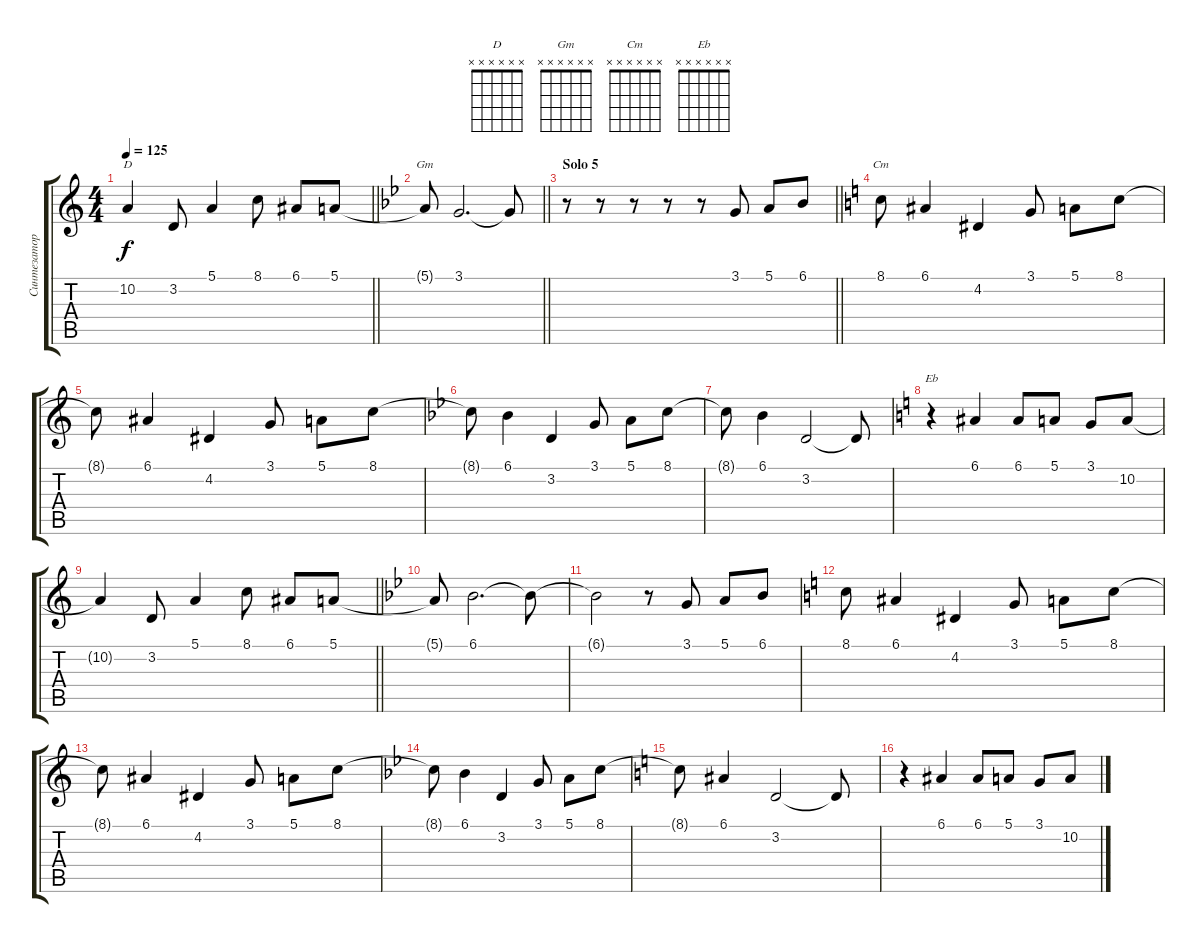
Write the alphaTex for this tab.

\track ("Синтезатор" "Синтезатор") {instrument stringensemble1}
\staff {score tabs}
\tuning (E4 B3 G3 D3 A2 E2) {hide}
\chord ("D" x x x x x x)
\chord ("Gm" x x x x x x)
\chord ("Cm" x x x x x x)
\chord ("Eb" x x x x x x)
\ts (4 4)
\tempo 125
\clef g2
\barLineRight lightlight
\ks c
10.2{t}.4{ch "D" dy f} 3.2.8 5.1.4 8.1.8 6.1.8 5.1.8 |
\barLineRight lightlight
\ks bb
5.1{t}.8{ch "Gm"} 3.1.2{d} 3.1{t}.8 |
\section ("" "Solo 5")
\barLineRight lightlight
r.8 r.8 r.8 r.8 r.8 3.1.8 5.1.8 6.1.8 |
\ks c
8.1.8{ch "Cm"} 6.1.4 4.2.4 3.1.8 5.1.8 8.1.8 |
8.1{t}.8 6.1.4 4.2.4 3.1.8 5.1.8 8.1.8 |
\ks bb
8.1{t}.8 6.1.4 3.2.4 3.1.8 5.1.8 8.1.8 |
8.1{t}.8 6.1.4 3.2.2 3.2{t}.8 |
\ks c
r.4{ch "Eb"} 6.1.4 6.1.8 5.1.8 3.1.8 10.2.8 |
\barLineRight lightlight
10.2{t}.4 3.2.8 5.1.4 8.1.8 6.1.8 5.1.8 |
\ks bb
5.1{t}.8 6.1.2{d} 6.1{t}.8 |
6.1{t}.2 r.8 3.1.8 5.1.8 6.1.8 |
\ks c
8.1.8 6.1.4 4.2.4 3.1.8 5.1.8 8.1.8 |
8.1{t}.8 6.1.4 4.2.4 3.1.8 5.1.8 8.1.8 |
\ks bb
8.1{t}.8 6.1.4 3.2.4 3.1.8 5.1.8 8.1.8 |
\ks c
8.1{t}.8 6.1.4 3.2.2 3.2{t}.8 |
r.4 6.1.4 6.1.8 5.1.8 3.1.8 10.2.8
